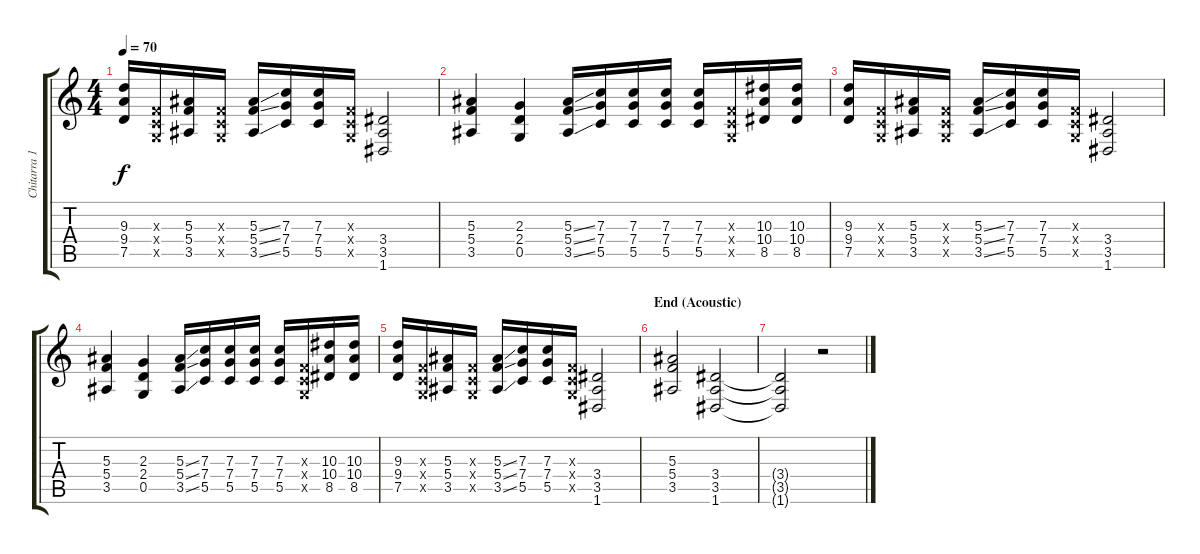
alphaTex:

\track ("Chitarra 1" "Chitarra 1") {instrument distortionguitar}
\staff {score tabs}
\tuning (D4 A3 F3 C3 G2 D2) {hide}
\ts (4 4)
\tempo 70
\clef g2
\ks c
(9.3 9.4 7.5).16{dy f} (0.3{x} 0.4{x} 0.5{x}).16 (5.3 5.4 3.5).16 (0.3{x} 0.4{x} 0.5{x}).16 (5.3{ss} 5.4{ss} 3.5{ss}).16 (7.3 7.4 5.5).16 (7.3 7.4 5.5).16 (0.3{x} 0.4{x} 0.5{x}).16 (3.4 3.5 1.6).2 |
(5.3 5.4 3.5).4 (2.3 2.4 0.5).4 (5.3{ss} 5.4{ss} 3.5{ss}).16 (7.3 7.4 5.5).16 (7.3 7.4 5.5).16 (7.3 7.4 5.5).16 (7.3 7.4 5.5).16 (0.3{x} 0.4{x} 0.5{x}).16 (10.3 10.4 8.5).16 (10.3 10.4 8.5).16 |
(9.3 9.4 7.5).16 (0.3{x} 0.4{x} 0.5{x}).16 (5.3 5.4 3.5).16 (0.3{x} 0.4{x} 0.5{x}).16 (5.3{ss} 5.4{ss} 3.5{ss}).16 (7.3 7.4 5.5).16 (7.3 7.4 5.5).16 (0.3{x} 0.4{x} 0.5{x}).16 (3.4 3.5 1.6).2 |
(5.3 5.4 3.5).4 (2.3 2.4 0.5).4 (5.3{ss} 5.4{ss} 3.5{ss}).16 (7.3 7.4 5.5).16 (7.3 7.4 5.5).16 (7.3 7.4 5.5).16 (7.3 7.4 5.5).16 (0.3{x} 0.4{x} 0.5{x}).16 (10.3 10.4 8.5).16 (10.3 10.4 8.5).16 |
(9.3 9.4 7.5).16 (0.3{x} 0.4{x} 0.5{x}).16 (5.3 5.4 3.5).16 (0.3{x} 0.4{x} 0.5{x}).16 (5.3{ss} 5.4{ss} 3.5{ss}).16 (7.3 7.4 5.5).16 (7.3 7.4 5.5).16 (0.3{x} 0.4{x} 0.5{x}).16 (3.4 3.5 1.6).2 |
\section ("" "End (Acoustic)")
(5.3 5.4 3.5).2 (3.4 3.5 1.6).2 |
(3.4{t} 3.5{t} 1.6{t}).2 r.2
